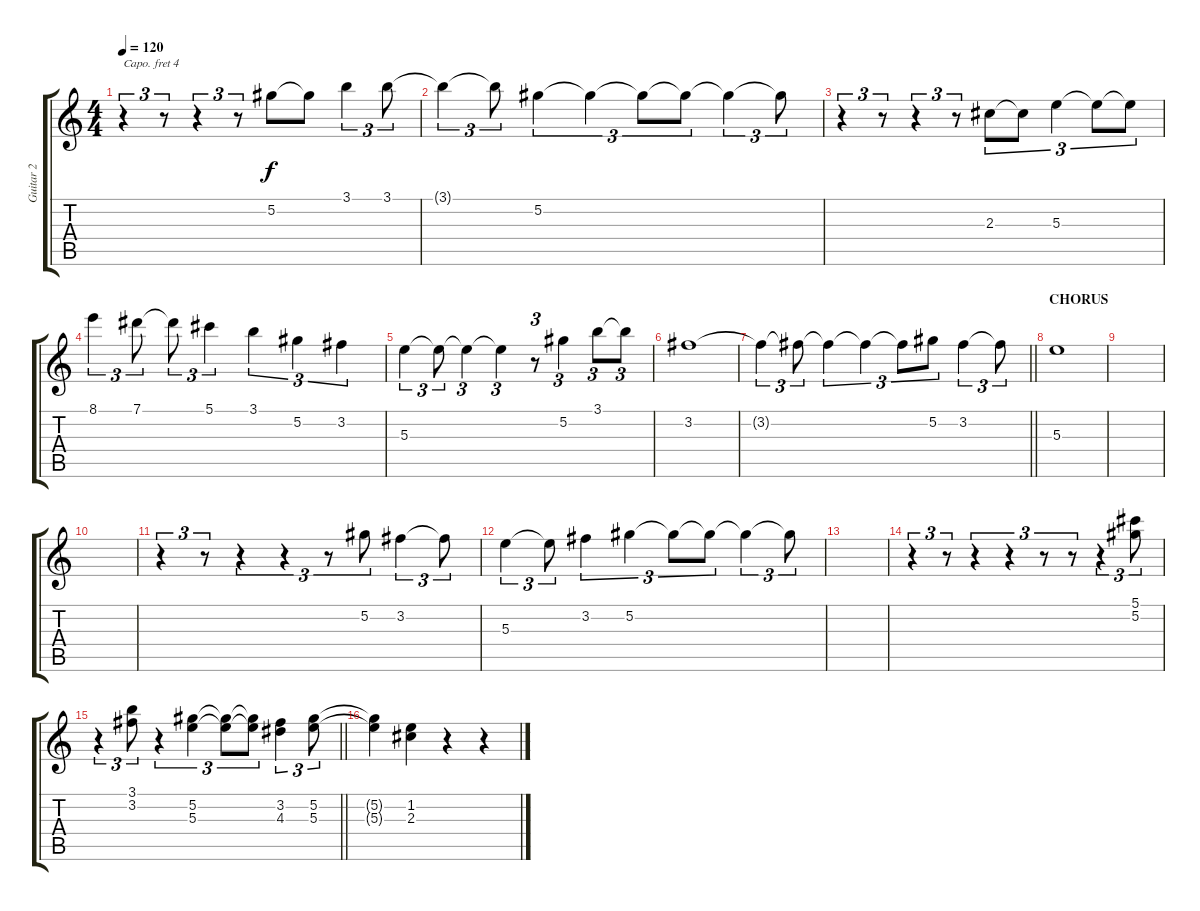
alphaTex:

\track ("Guitar 2" "Guitar 2") {instrument acousticguitarnylon}
\staff {score tabs}
\capo 4
\tuning (E4 B3 G3 D3 A2 E2) {hide}
\ts (4 4)
\section ("" "")
\tempo 120
\clef g2
\ks c
r.4{tu (3 2) dy f} r.8{tu (3 2)} r.4{tu (3 2)} r.8{tu (3 2)} 5.2.8 5.2{t}.8 3.1.4{tu (3 2)} 3.1.8{tu (3 2)} |
3.1{t}.4{tu (3 2)} 3.1{t}.8{tu (3 2)} 5.2.4{tu (3 2)} 5.2{t}.4{tu (3 2)} 5.2{t}.8{tu (3 2)} 5.2{t}.8{tu (3 2)} 5.2{t}.4{tu (3 2)} 5.2{t}.8{tu (3 2)} |
r.4{tu (3 2)} r.8{tu (3 2)} r.4{tu (3 2)} r.8{tu (3 2)} 2.3.8{tu (3 2)} 2.3{t}.8{tu (3 2)} 5.3.4{tu (3 2)} 5.3{t}.8{tu (3 2)} 5.3{t}.8{tu (3 2)} |
8.1.4{tu (3 2)} 7.1.8{tu (3 2)} 7.1{t}.8{tu (3 2)} 5.1.4{tu (3 2)} 3.1.4{tu (3 2)} 5.2.4{tu (3 2)} 3.2.4{tu (3 2)} |
5.3.4{tu (3 2)} 5.3{t}.8{tu (3 2)} 5.3{t}.4{tu (3 2)} 5.3{t}.4{tu (3 2)} r.8{tu (3 2)} 5.2.4{tu (3 2)} 3.1.8{tu (3 2)} 3.1{t}.8{tu (3 2)} |
3.2.1 |
\barLineRight lightlight
3.2{t}.4{tu (3 2)} 3.2{t}.8{tu (3 2)} 3.2{t}.4{tu (3 2)} 3.2{t}.4{tu (3 2)} 3.2{t}.8{tu (3 2)} 5.2.8{tu (3 2)} 3.2.4{tu (3 2)} 3.2{t}.8{tu (3 2)} |
\section ("" "CHORUS")
5.3.1 |
|
|
r.4{tu (3 2)} r.8{tu (3 2)} r.4{tu (3 2)} r.4{tu (3 2)} r.8{tu (3 2)} 5.2.8{tu (3 2)} 3.2.4{tu (3 2)} 3.2{t}.8{tu (3 2)} |
5.3.4{tu (3 2)} 5.3{t}.8{tu (3 2)} 3.2.4{tu (3 2)} 5.2.4{tu (3 2)} 5.2{t}.8{tu (3 2)} 5.2{t}.8{tu (3 2)} 5.2{t}.4{tu (3 2)} 5.2{t}.8{tu (3 2)} |
|
r.4{tu (3 2)} r.8{tu (3 2)} r.4{tu (3 2)} r.4{tu (3 2)} r.8{tu (3 2)} r.8{tu (3 2)} r.4{tu (3 2)} (5.1 5.2).8{tu (3 2)} |
\barLineRight lightlight
r.4{tu (3 2)} (3.1 3.2).8{tu (3 2)} r.4{tu (3 2)} (5.2 5.3).4{tu (3 2)} (5.2{t} 5.3{t}).8{tu (3 2)} (5.2{t} 5.3{t}).8{tu (3 2)} (3.2 4.3).4{tu (3 2)} (5.2 5.3).8{tu (3 2)} |
\section ("" "")
(5.2{t} 5.3{t}).4 (1.2 2.3).4 r.4 r.4
